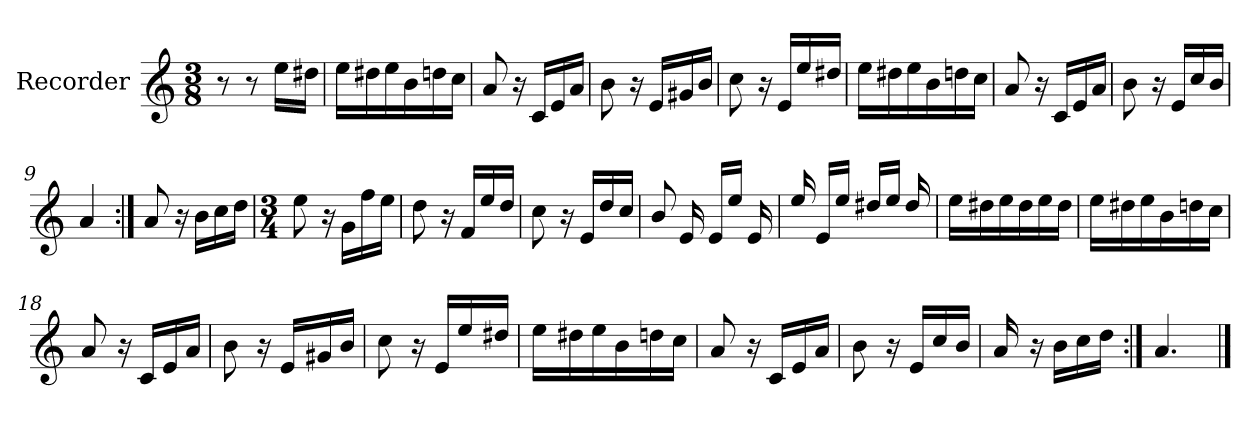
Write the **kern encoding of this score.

**kern
*part1
*staff1
*I"Recorder
*clefG2
*M3/8
=1
8r
8r
16ee\LL
16dd#X\JJ
=2
16ee\LL
16dd#X\
16ee\
16b\
16ddn\
16cc\JJ
=3
8a/
16ra
16c/LL
16e/
16a/JJ
=4
8b\
16ra
16e/LL
16g#X/
16b/JJ
=5
8cc\
16ra
16e/LL
16ee/
16dd#X/JJ
!!LO:LB:g=z
=6
16ee\LL
16dd#X\
16ee\
16b\
16ddn\
16cc\JJ
=7
8a/
16ra
16c/LL
16e/
16a/JJ
=8
8b\
16ra
16e/LL
16cc/
16b/JJ
=9
4a/
=10:|!
8a/
16ra
16b\LL
16cc\
16dd\JJ
!!LO:LB:g=z
=11
*M3/4
8ee\
16ra
16g\LL
16ff\
16ee\JJ
=12
8dd\
16ra
16f/LL
16ee/
16dd/JJ
=13
8cc\
16ra
16e/LL
16dd/
16cc/JJ
=14
8b/
16e/
16e/LL
16ee/JJ
16e/
=15
16ee/
16e/LL
16ee/JJ
16dd#X/LL
16ee/JJ
16dd#/
!!LO:LB:g=z
=16
16ee\LL
16dd#X\
16ee\
16dd#\
16ee\
16dd#\JJ
=17
16ee\LL
16dd#X\
16ee\
16b\
16ddn\
16cc\JJ
=18
8a/
16ra
16c/LL
16e/
16a/JJ
=19
8b\
16ra
16e/LL
16g#X/
16b/JJ
=20
8cc\
16ra
16e/LL
16ee/
16dd#X/JJ
!!LO:LB:g=z
=21
16ee\LL
16dd#X\
16ee\
16b\
16ddn\
16cc\JJ
=22
8a/
16ra
16c/LL
16e/
16a/JJ
=23
8b\
16ra
16e/LL
16cc/
16b/JJ
=24
16a/
16ra
16b\LL
16cc\
16dd\JJ
=25:|!
4.a/
==
*-
